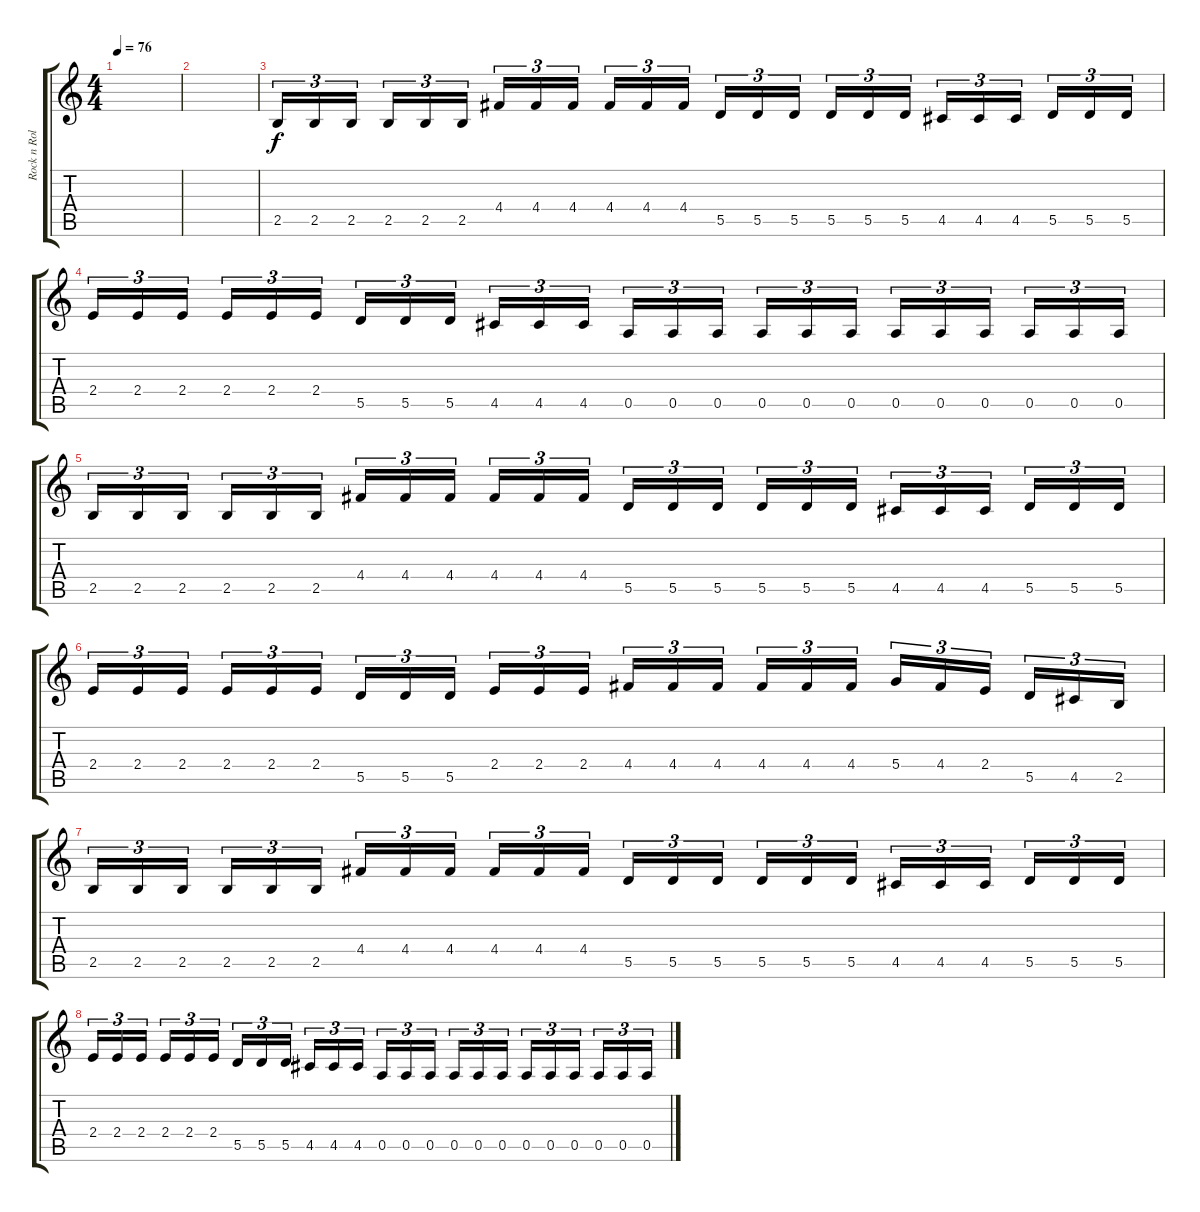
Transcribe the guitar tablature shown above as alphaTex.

\track ("Rock n Rolf" "Rock n Rol") {instrument distortionguitar}
\staff {score tabs}
\tuning (E4 B3 G3 D3 A2 E2) {hide}
\ts (4 4)
\tempo 76
\clef g2
\ks c
|
|
2.5.16{tu (3 2)} 2.5.16{tu (3 2)} 2.5.16{tu (3 2) beam splitsecondary} 2.5.16{tu (3 2)} 2.5.16{tu (3 2)} 2.5.16{tu (3 2)} 4.4.16{tu (3 2)} 4.4.16{tu (3 2)} 4.4.16{tu (3 2) beam splitsecondary} 4.4.16{tu (3 2)} 4.4.16{tu (3 2)} 4.4.16{tu (3 2)} 5.5.16{tu (3 2)} 5.5.16{tu (3 2)} 5.5.16{tu (3 2) beam splitsecondary} 5.5.16{tu (3 2)} 5.5.16{tu (3 2)} 5.5.16{tu (3 2)} 4.5.16{tu (3 2)} 4.5.16{tu (3 2)} 4.5.16{tu (3 2) beam splitsecondary} 5.5.16{tu (3 2)} 5.5.16{tu (3 2)} 5.5.16{tu (3 2)} |
2.4.16{tu (3 2)} 2.4.16{tu (3 2)} 2.4.16{tu (3 2) beam splitsecondary} 2.4.16{tu (3 2)} 2.4.16{tu (3 2)} 2.4.16{tu (3 2)} 5.5.16{tu (3 2)} 5.5.16{tu (3 2)} 5.5.16{tu (3 2) beam splitsecondary} 4.5.16{tu (3 2)} 4.5.16{tu (3 2)} 4.5.16{tu (3 2)} 0.5.16{tu (3 2)} 0.5.16{tu (3 2)} 0.5.16{tu (3 2) beam splitsecondary} 0.5.16{tu (3 2)} 0.5.16{tu (3 2)} 0.5.16{tu (3 2)} 0.5.16{tu (3 2)} 0.5.16{tu (3 2)} 0.5.16{tu (3 2) beam splitsecondary} 0.5.16{tu (3 2)} 0.5.16{tu (3 2)} 0.5.16{tu (3 2)} |
2.5.16{tu (3 2)} 2.5.16{tu (3 2)} 2.5.16{tu (3 2) beam splitsecondary} 2.5.16{tu (3 2)} 2.5.16{tu (3 2)} 2.5.16{tu (3 2)} 4.4.16{tu (3 2)} 4.4.16{tu (3 2)} 4.4.16{tu (3 2) beam splitsecondary} 4.4.16{tu (3 2)} 4.4.16{tu (3 2)} 4.4.16{tu (3 2)} 5.5.16{tu (3 2)} 5.5.16{tu (3 2)} 5.5.16{tu (3 2) beam splitsecondary} 5.5.16{tu (3 2)} 5.5.16{tu (3 2)} 5.5.16{tu (3 2)} 4.5.16{tu (3 2)} 4.5.16{tu (3 2)} 4.5.16{tu (3 2) beam splitsecondary} 5.5.16{tu (3 2)} 5.5.16{tu (3 2)} 5.5.16{tu (3 2)} |
2.4.16{tu (3 2)} 2.4.16{tu (3 2)} 2.4.16{tu (3 2) beam splitsecondary} 2.4.16{tu (3 2)} 2.4.16{tu (3 2)} 2.4.16{tu (3 2)} 5.5.16{tu (3 2)} 5.5.16{tu (3 2)} 5.5.16{tu (3 2) beam splitsecondary} 2.4.16{tu (3 2)} 2.4.16{tu (3 2)} 2.4.16{tu (3 2)} 4.4.16{tu (3 2)} 4.4.16{tu (3 2)} 4.4.16{tu (3 2) beam splitsecondary} 4.4.16{tu (3 2)} 4.4.16{tu (3 2)} 4.4.16{tu (3 2)} 5.4.16{tu (3 2)} 4.4.16{tu (3 2)} 2.4.16{tu (3 2) beam splitsecondary} 5.5.16{tu (3 2)} 4.5.16{tu (3 2)} 2.5.16{tu (3 2)} |
2.5.16{tu (3 2)} 2.5.16{tu (3 2)} 2.5.16{tu (3 2) beam splitsecondary} 2.5.16{tu (3 2)} 2.5.16{tu (3 2)} 2.5.16{tu (3 2)} 4.4.16{tu (3 2)} 4.4.16{tu (3 2)} 4.4.16{tu (3 2) beam splitsecondary} 4.4.16{tu (3 2)} 4.4.16{tu (3 2)} 4.4.16{tu (3 2)} 5.5.16{tu (3 2)} 5.5.16{tu (3 2)} 5.5.16{tu (3 2) beam splitsecondary} 5.5.16{tu (3 2)} 5.5.16{tu (3 2)} 5.5.16{tu (3 2)} 4.5.16{tu (3 2)} 4.5.16{tu (3 2)} 4.5.16{tu (3 2) beam splitsecondary} 5.5.16{tu (3 2)} 5.5.16{tu (3 2)} 5.5.16{tu (3 2)} |
2.4.16{tu (3 2)} 2.4.16{tu (3 2)} 2.4.16{tu (3 2) beam splitsecondary} 2.4.16{tu (3 2)} 2.4.16{tu (3 2)} 2.4.16{tu (3 2)} 5.5.16{tu (3 2)} 5.5.16{tu (3 2)} 5.5.16{tu (3 2) beam splitsecondary} 4.5.16{tu (3 2)} 4.5.16{tu (3 2)} 4.5.16{tu (3 2)} 0.5.16{tu (3 2)} 0.5.16{tu (3 2)} 0.5.16{tu (3 2) beam splitsecondary} 0.5.16{tu (3 2)} 0.5.16{tu (3 2)} 0.5.16{tu (3 2)} 0.5.16{tu (3 2)} 0.5.16{tu (3 2)} 0.5.16{tu (3 2) beam splitsecondary} 0.5.16{tu (3 2)} 0.5.16{tu (3 2)} 0.5.16{tu (3 2)}
